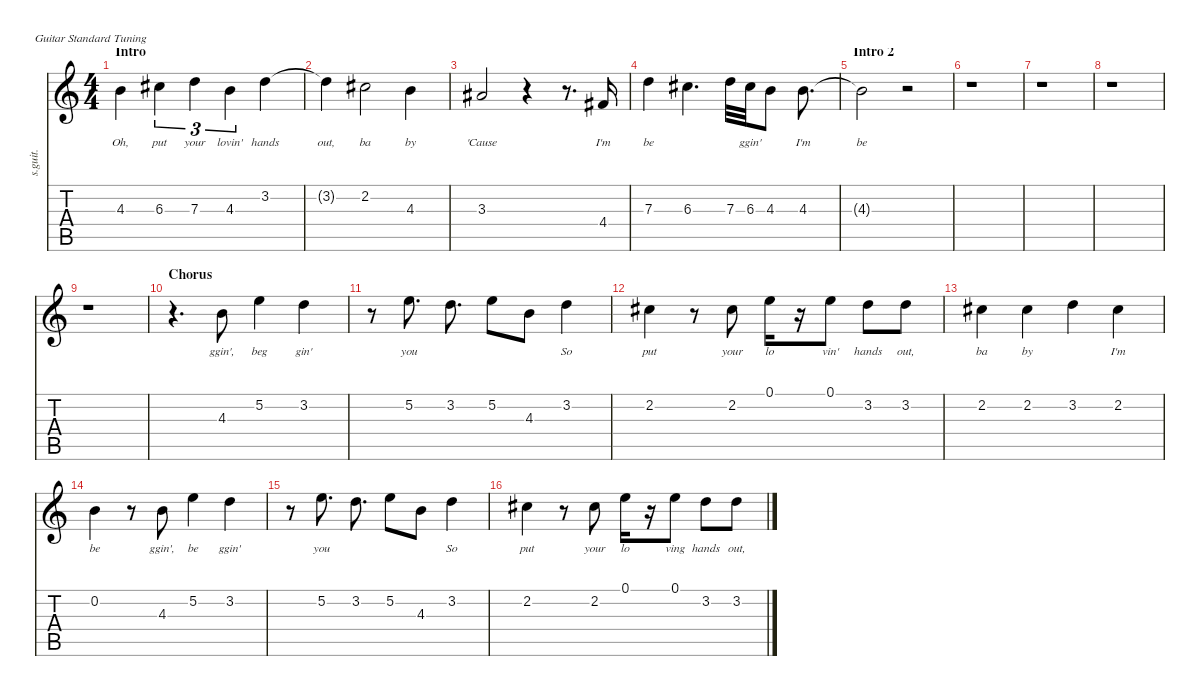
\defaultSystemsLayout 4
\hideDynamics
\bracketExtendMode nobrackets
\track ("Damiano David (Vocals)" "s.guit.") {instrument tenorsax}
\staff {score tabs}
\tuning (E4 B3 G3 D3 A2 E2)
\displaytranspose 12
\ts (4 4)
\beaming (8 2 2 2 2)
\section ("" "Intro")
\tempo (60 hide)
\clef g2
\ks c
4.3.4{lyrics (0 "Oh,") lyrics (1 "") lyrics (2 "") lyrics (3 "") lyrics (4 "") dy ff instrument tenorsax} 6.3{acc #}.4{tu (3 2) lyrics (0 "put") lyrics (1 "") lyrics (2 "") lyrics (3 "") lyrics (4 "")} 7.3.4{tu (3 2) lyrics (0 "your") lyrics (1 "") lyrics (2 "") lyrics (3 "") lyrics (4 "")} 4.3.4{tu (3 2) lyrics (0 "lovin'") lyrics (1 "") lyrics (2 "") lyrics (3 "") lyrics (4 "")} 3.2.4{lyrics (0 "hands") lyrics (1 "") lyrics (2 "") lyrics (3 "") lyrics (4 "")} |
3.2{t}.4{lyrics (0 "out,") lyrics (1 "") lyrics (2 "") lyrics (3 "") lyrics (4 "")} 2.2{acc #}.2{lyrics (0 "ba") lyrics (1 "") lyrics (2 "") lyrics (3 "") lyrics (4 "")} 4.3.4{lyrics (0 "by") lyrics (1 "") lyrics (2 "") lyrics (3 "") lyrics (4 "")} |
3.3{acc #}.2{lyrics (0 "'Cause") lyrics (1 "") lyrics (2 "") lyrics (3 "") lyrics (4 "")} r.4 r.8{d} 4.4{acc #}.16{lyrics (0 "I'm") lyrics (1 "") lyrics (2 "") lyrics (3 "") lyrics (4 "")} |
7.3.4{lyrics (0 "be") lyrics (1 "") lyrics (2 "") lyrics (3 "") lyrics (4 "")} 6.3{acc #}.4{d lyrics (0 "") lyrics (1 "") lyrics (2 "") lyrics (3 "") lyrics (4 "")} 7.3.32{lyrics (0 "") lyrics (1 "") lyrics (2 "") lyrics (3 "") lyrics (4 "")} 6.3{acc #}.32{lyrics (0 "ggin'") lyrics (1 "") lyrics (2 "") lyrics (3 "") lyrics (4 "")} 4.3.8{lyrics (0 "") lyrics (1 "") lyrics (2 "") lyrics (3 "") lyrics (4 "")} 4.3.8{d lyrics (0 "I'm") lyrics (1 "") lyrics (2 "") lyrics (3 "") lyrics (4 "")} |
\section ("" "Intro 2")
\tempo (134 hide)
4.3{t}.2{lyrics (0 "be") lyrics (1 "") lyrics (2 "") lyrics (3 "") lyrics (4 "")} r.2 |
r.1 |
r.1 |
r.1 |
r.1 |
\section ("" "Chorus")
r.4{d} 4.3.8{lyrics (0 "ggin',") lyrics (1 "") lyrics (2 "") lyrics (3 "") lyrics (4 "")} 5.2.4{lyrics (0 "beg") lyrics (1 "") lyrics (2 "") lyrics (3 "") lyrics (4 "")} 3.2.4{lyrics (0 "gin'") lyrics (1 "") lyrics (2 "") lyrics (3 "") lyrics (4 "")} |
r.8 5.2.8{d lyrics (0 "you") lyrics (1 "") lyrics (2 "") lyrics (3 "") lyrics (4 "")} 3.2.8{d lyrics (0 "") lyrics (1 "") lyrics (2 "") lyrics (3 "") lyrics (4 "")} 5.2.8{lyrics (0 "") lyrics (1 "") lyrics (2 "") lyrics (3 "") lyrics (4 "")} 4.3.8{lyrics (0 "") lyrics (1 "") lyrics (2 "") lyrics (3 "") lyrics (4 "")} 3.2.4{lyrics (0 "So") lyrics (1 "") lyrics (2 "") lyrics (3 "") lyrics (4 "")} |
2.2{acc #}.4{lyrics (0 "put") lyrics (1 "") lyrics (2 "") lyrics (3 "") lyrics (4 "")} r.8 2.2{acc #}.8{lyrics (0 "your") lyrics (1 "") lyrics (2 "") lyrics (3 "") lyrics (4 "")} 0.1.16{lyrics (0 "lo") lyrics (1 "") lyrics (2 "") lyrics (3 "") lyrics (4 "")} r.16 0.1.8{lyrics (0 "vin'") lyrics (1 "") lyrics (2 "") lyrics (3 "") lyrics (4 "")} 3.2.8{lyrics (0 "hands") lyrics (1 "") lyrics (2 "") lyrics (3 "") lyrics (4 "")} 3.2.8{lyrics (0 "out,") lyrics (1 "") lyrics (2 "") lyrics (3 "") lyrics (4 "")} |
2.2{acc #}.4{lyrics (0 "ba") lyrics (1 "") lyrics (2 "") lyrics (3 "") lyrics (4 "")} 2.2{acc #}.4{lyrics (0 "by") lyrics (1 "") lyrics (2 "") lyrics (3 "") lyrics (4 "")} 3.2.4{lyrics (0 "") lyrics (1 "") lyrics (2 "") lyrics (3 "") lyrics (4 "")} 2.2{acc #}.4{lyrics (0 "I'm") lyrics (1 "") lyrics (2 "") lyrics (3 "") lyrics (4 "")} |
0.2.4{lyrics (0 "be") lyrics (1 "") lyrics (2 "") lyrics (3 "") lyrics (4 "")} r.8 4.3.8{lyrics (0 "ggin',") lyrics (1 "") lyrics (2 "") lyrics (3 "") lyrics (4 "")} 5.2.4{lyrics (0 "be") lyrics (1 "") lyrics (2 "") lyrics (3 "") lyrics (4 "")} 3.2.4{lyrics (0 "ggin'") lyrics (1 "") lyrics (2 "") lyrics (3 "") lyrics (4 "")} |
r.8 5.2.8{d lyrics (0 "you") lyrics (1 "") lyrics (2 "") lyrics (3 "") lyrics (4 "")} 3.2.8{d lyrics (0 "") lyrics (1 "") lyrics (2 "") lyrics (3 "") lyrics (4 "")} 5.2.8{lyrics (0 "") lyrics (1 "") lyrics (2 "") lyrics (3 "") lyrics (4 "")} 4.3.8{lyrics (0 "") lyrics (1 "") lyrics (2 "") lyrics (3 "") lyrics (4 "")} 3.2.4{lyrics (0 "So") lyrics (1 "") lyrics (2 "") lyrics (3 "") lyrics (4 "")} |
2.2{acc #}.4{lyrics (0 "put") lyrics (1 "") lyrics (2 "") lyrics (3 "") lyrics (4 "")} r.8 2.2{acc #}.8{lyrics (0 "your") lyrics (1 "") lyrics (2 "") lyrics (3 "") lyrics (4 "")} 0.1.16{lyrics (0 "lo") lyrics (1 "") lyrics (2 "") lyrics (3 "") lyrics (4 "")} r.16 0.1.8{lyrics (0 "ving") lyrics (1 "") lyrics (2 "") lyrics (3 "") lyrics (4 "")} 3.2.8{lyrics (0 "hands") lyrics (1 "") lyrics (2 "") lyrics (3 "") lyrics (4 "")} 3.2.8{lyrics (0 "out,") lyrics (1 "") lyrics (2 "") lyrics (3 "") lyrics (4 "")}
